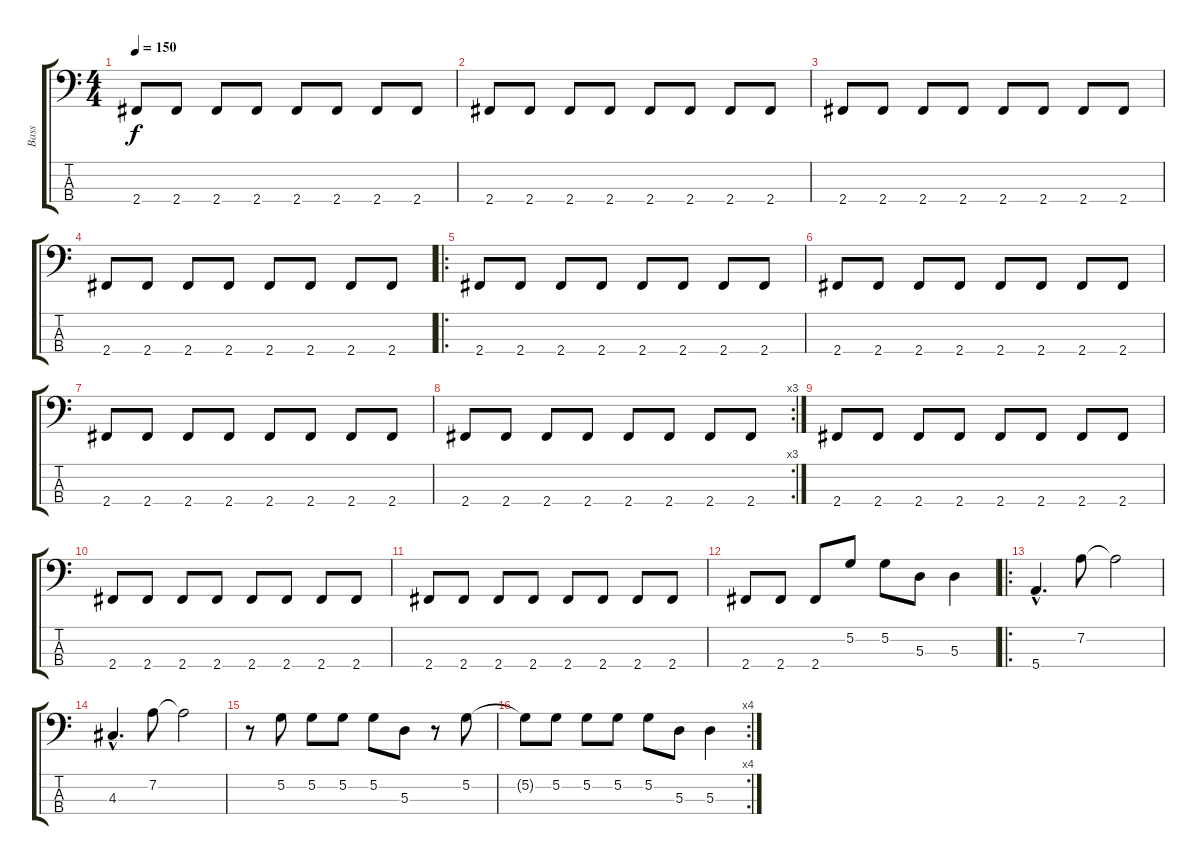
\track ("Bass" "Bass") {instrument electricbasspick}
\staff {score tabs}
\tuning (G2 D2 A1 E1) {hide}
\ts (4 4)
\tempo 150
\clef f4
\ks c
2.4.8{dy f instrument electricbasspick} 2.4.8 2.4.8 2.4.8 2.4.8 2.4.8 2.4.8 2.4.8 |
2.4.8 2.4.8 2.4.8 2.4.8 2.4.8 2.4.8 2.4.8 2.4.8 |
2.4.8 2.4.8 2.4.8 2.4.8 2.4.8 2.4.8 2.4.8 2.4.8 |
2.4.8 2.4.8 2.4.8 2.4.8 2.4.8 2.4.8 2.4.8 2.4.8 |
\ro
2.4.8 2.4.8 2.4.8 2.4.8 2.4.8 2.4.8 2.4.8 2.4.8 |
2.4.8 2.4.8 2.4.8 2.4.8 2.4.8 2.4.8 2.4.8 2.4.8 |
2.4.8 2.4.8 2.4.8 2.4.8 2.4.8 2.4.8 2.4.8 2.4.8 |
\rc 3
2.4.8 2.4.8 2.4.8 2.4.8 2.4.8 2.4.8 2.4.8 2.4.8 |
2.4.8 2.4.8 2.4.8 2.4.8 2.4.8 2.4.8 2.4.8 2.4.8 |
2.4.8 2.4.8 2.4.8 2.4.8 2.4.8 2.4.8 2.4.8 2.4.8 |
2.4.8 2.4.8 2.4.8 2.4.8 2.4.8 2.4.8 2.4.8 2.4.8 |
2.4.8 2.4.8 2.4.8 5.2.8 5.2.8 5.3.8 5.3.4 |
\ro
5.4{hac}.4{d} 7.2.8 7.2{t}.2 |
4.3{hac}.4{d} 7.2.8 7.2{t}.2 |
r.8 5.2.8 5.2.8 5.2.8 5.2.8 5.3.8 r.8 5.2.8 |
\rc 4
5.2{t}.8 5.2.8 5.2.8 5.2.8 5.2.8 5.3.8 5.3.4
